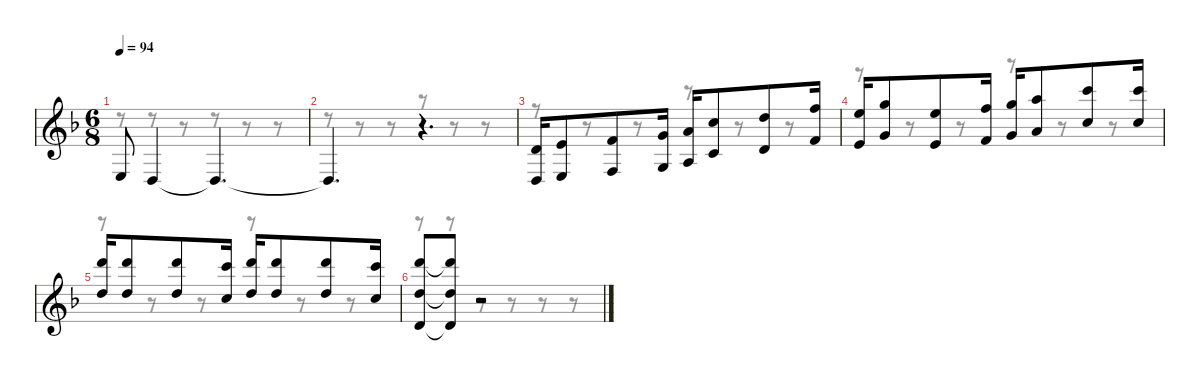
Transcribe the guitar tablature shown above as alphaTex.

\defaultSystemsLayout 4
\hideDynamics
\bracketExtendMode nobrackets
\singleTrackTrackNamePolicy hidden
\multiTrackTrackNamePolicy hidden
\otherSystemsTrackNameOrientation horizontal
\track ("P. Wiberg (Keyboards II)" "org.") {instrument rockorgan}
\staff {score}
\tuning (E4 A3 F3 D3 A2 D2)
\voice
\ts (6 8)
\tempo 94
\clef g2
\ks dminor
2.4{acc forcenatural}.8{dy f beam Up} 0.4{acc forcenatural}.4{beam Up} 0.4{t acc forcenatural}.4{d beam Up} |
0.4{t acc forcenatural}.4{d beam Up} r.4{d beam Up} |
(12.4{acc forcenatural} 12.6{acc forcenatural}).16{beam Up} (14.4{acc forcenatural} 14.6{acc forcenatural}).8{beam Up} (15.4{acc forcenatural} 15.6{acc forcenatural}).8{beam Up} (17.4{acc forcenatural} 17.6{acc forcenatural}).16{beam Up} (12.2{acc forcenatural} 12.5{acc forcenatural}).16{beam Up} (15.2{acc forcenatural} 15.5{acc forcenatural}).8{beam Up} (17.2{acc forcenatural} 17.5{acc forcenatural}).8{beam Up} (20.2{acc forcenatural} 20.5{acc forcenatural}).16{beam Up} |
(19.2{acc forcenatural} 19.5{acc forcenatural}).16{beam Up} (22.2{acc forcenatural} 22.5{acc forcenatural}).8{beam Up} (19.2{acc forcenatural} 19.5{acc forcenatural}).8{beam Up} (20.2{acc forcenatural} 20.5{acc forcenatural}).16{beam Up} (22.2{acc forcenatural} 22.5{acc forcenatural}).16{beam Up} (17.1{acc forcenatural} 19.4{acc forcenatural}).8{beam Up} (20.1{acc forcenatural} 22.4{acc forcenatural}).8{beam Up} (20.1{acc forcenatural} 22.4{acc forcenatural}).16{beam Up} |
(22.1{acc forcenatural} 24.4{acc forcenatural}).16{beam Up} (22.1{acc forcenatural} 24.4{acc forcenatural}).8{beam Up} (22.1{acc forcenatural} 24.4{acc forcenatural}).8{beam Up} (20.1{acc forcenatural} 22.4{acc forcenatural}).16{beam Up} (22.1{acc forcenatural} 24.4{acc forcenatural}).16{beam Up} (22.1{acc forcenatural} 24.4{acc forcenatural}).8{beam Up} (22.1{acc forcenatural} 24.4{acc forcenatural}).8{beam Up} (20.1{acc forcenatural} 22.4{acc forcenatural}).16{beam Up} |
(22.1{acc forcenatural} 24.4{acc forcenatural} 24.6{acc forcenatural}).8{beam Up} (22.1{t acc forcenatural} 24.4{t acc forcenatural} 24.6{t acc forcenatural}).8{beam Up} r.2{beam Up}
\voice
\clef g2
\ottava regular
\simile none
\ks dminor
r.8{dy mf beam Down} r.8{beam Down} r.8{beam Down} r.8{beam Down} r.8{beam Down} r.8{beam Down} |
r.8{beam Down} r.8{beam Down} r.8{beam Down} r.8{beam Down} r.8{beam Down} r.8{beam Down} |
r.8{beam Down} r.8{beam Down} r.8{beam Down} r.8{beam Down} r.8{beam Down} r.8{beam Down} |
r.8{beam Down} r.8{beam Down} r.8{beam Down} r.8{beam Down} r.8{beam Down} r.8{beam Down} |
r.8{beam Down} r.8{beam Down} r.8{beam Down} r.8{beam Down} r.8{beam Down} r.8{beam Down} |
r.8{beam Down} r.8{beam Down} r.8{beam Down} r.8{beam Down} r.8{beam Down} r.8{beam Down}
